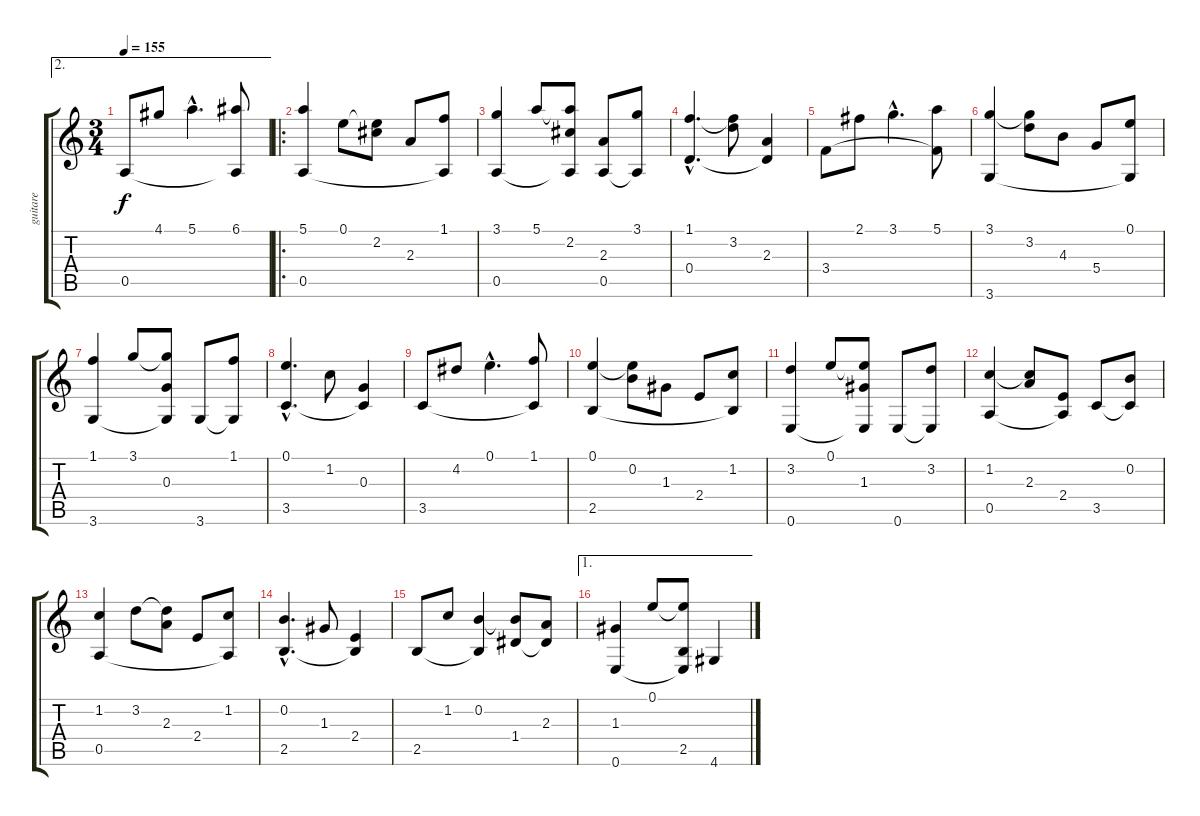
\track ("guitare" "guitare") {instrument acousticguitarnylon}
\staff {score tabs}
\tuning (E4 B3 G3 D3 A2 E2) {hide}
\ae 2
\ts (3 4)
\tempo 155
\clef g2
\ks c
0.5.8{dy f} 4.1.8 5.1{hac}.4{d} (6.1 0.5{t}).8 |
\ro
(5.1 0.5).4 0.1.8 (0.1{t} 2.2).8 2.3.8 (1.1 0.5{t}).8 |
(3.1 0.5).4 5.1.8 (5.1{t} 2.2 0.5{t}).8 (2.3 0.5).8 (3.1 0.5{t}).8 |
(1.1{hac} 0.4{hac}).4{d} (1.1{t} 3.2).8 (2.3 0.4{t}).4 |
3.4.8 2.1.8 3.1{hac}.4{d} (5.1 3.4{t}).8 |
(3.1 3.6).4 (3.1{t} 3.2).8 4.3.8 5.4.8 (0.1 3.6{t}).8 |
(1.1 3.6).4 3.1.8 (3.1{t} 0.3 3.6{t}).8 3.6.8 (1.1 3.6{t}).8 |
(0.1{hac} 3.5{hac}).4{d} 1.2.8 (0.3 3.5{t}).4 |
3.5.8 4.2.8 0.1{hac}.4{d} (1.1 3.5{t}).8 |
(0.1 2.5).4 (0.1{t} 0.2).8 1.3.8 2.4.8 (1.2 2.5{t}).8 |
(3.2 0.6).4 0.1.8 (0.1{t} 1.3 0.6{t}).8 0.6.8 (3.2 0.6{t}).8 |
(1.2 0.5).4 (1.2{t} 2.3).8 (2.4 0.5{t}).8 3.5.8 (0.2 3.5{t}).8 |
(1.2 0.5).4 3.2.8 (3.2{t} 2.3).8 2.4.8 (1.2 0.5{t}).8 |
(0.2{hac} 2.5{hac}).4{d} 1.3.8 (2.4 2.5{t}).4 |
2.5.8 1.2.8 (0.2 2.5{t}).4 (0.2{t} 1.4).8 (2.3 1.4{t}).8 |
\ae 1
(1.3 0.6).4 0.1.8 (0.1{t} 2.5 0.6{t}).8 4.6.4
